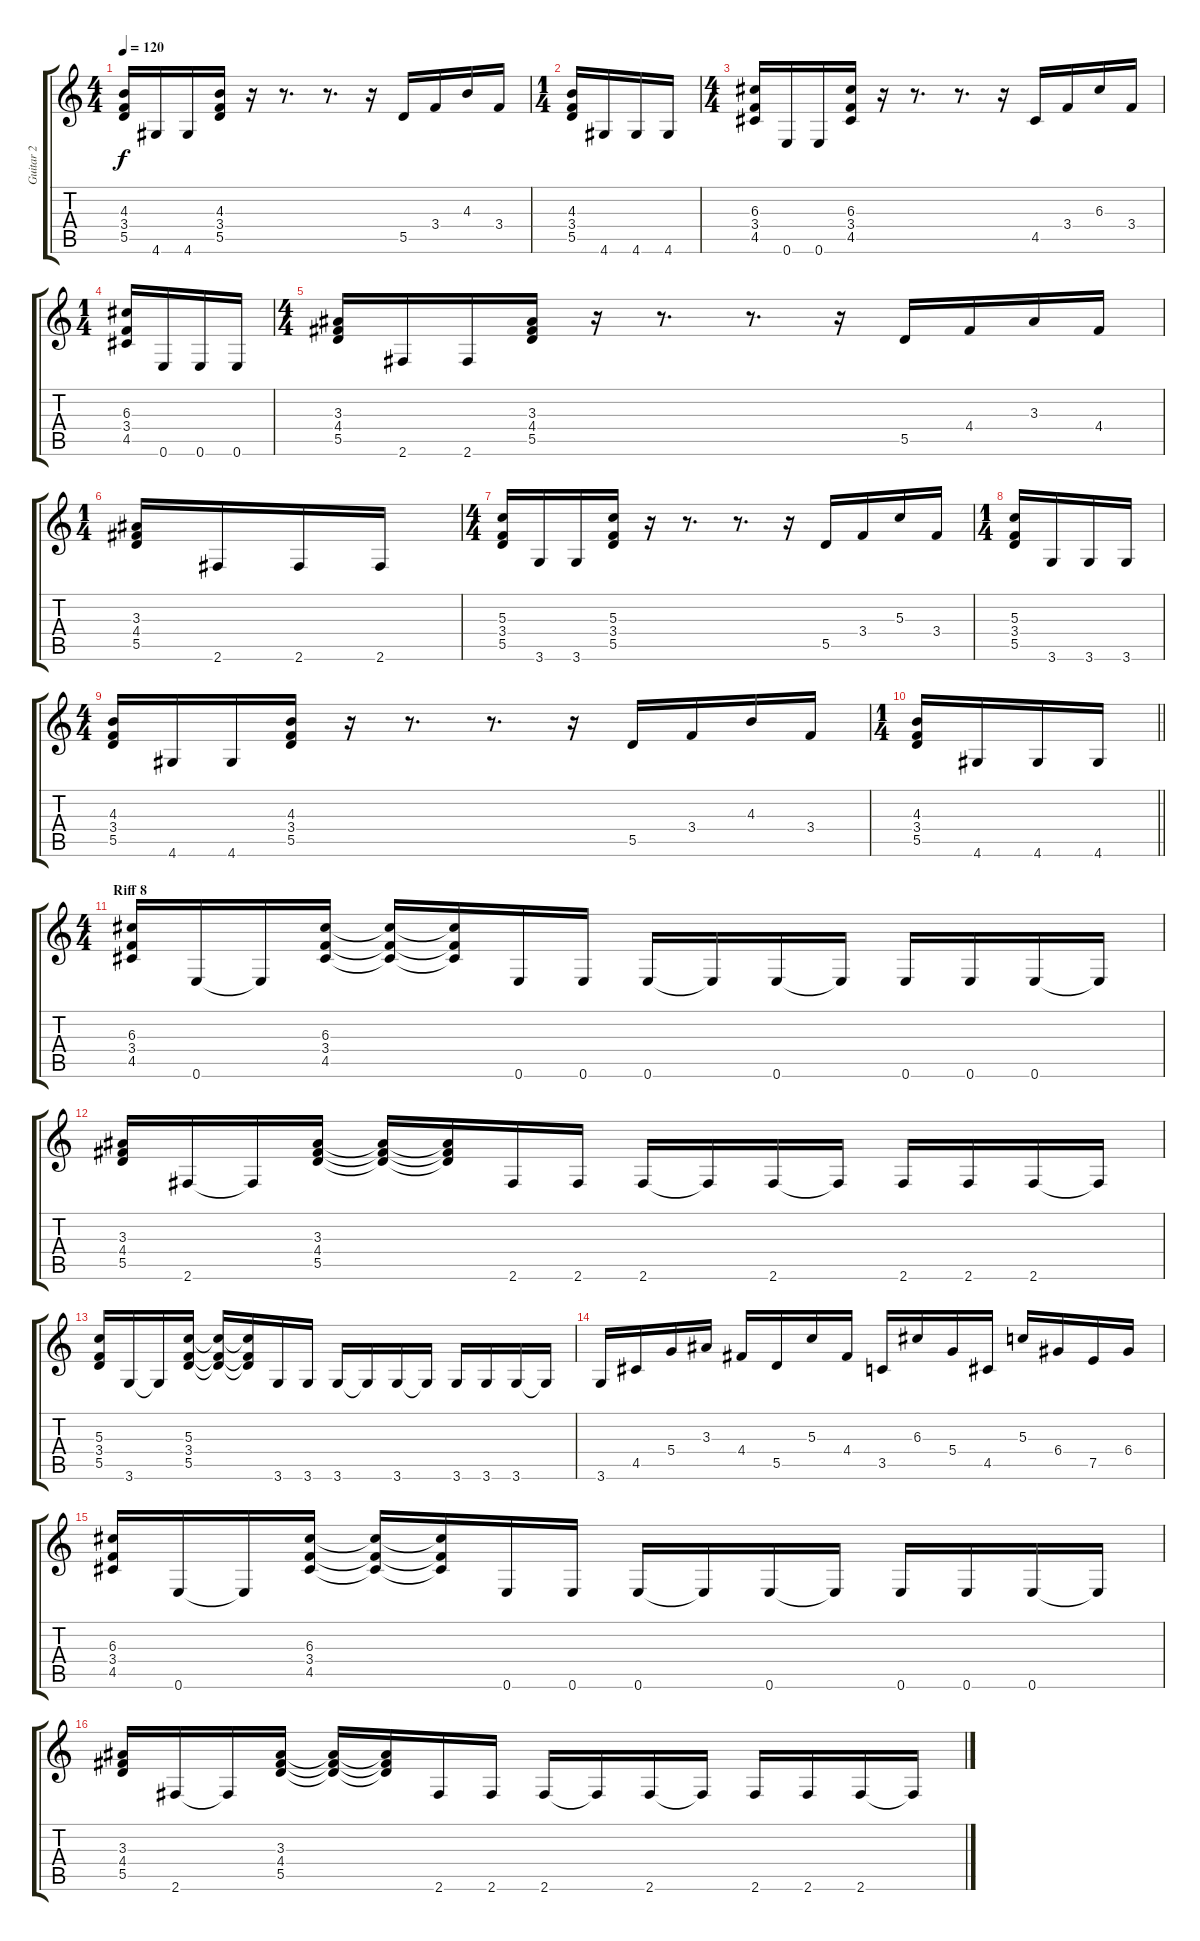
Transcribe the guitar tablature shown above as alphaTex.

\track ("Guitar 2" "Guitar 2") {instrument distortionguitar}
\staff {score tabs}
\tuning (E4 B3 G3 D3 A2 E2) {hide}
\ts (4 4)
\tempo 120
\clef g2
\ks c
(4.3 3.4 5.5).16{dy f} 4.6.16 4.6.16 (4.3 3.4 5.5).16 r.16 r.8{d} r.8{d} r.16 5.5.16 3.4.16 4.3.16 3.4.16 |
\ts (1 4)
(4.3 3.4 5.5).16 4.6.16 4.6.16 4.6.16 |
\ts (4 4)
(6.3 3.4 4.5).16 0.6.16 0.6.16 (6.3 3.4 4.5).16 r.16 r.8{d} r.8{d} r.16 4.5.16 3.4.16 6.3.16 3.4.16 |
\ts (1 4)
(6.3 3.4 4.5).16 0.6.16 0.6.16 0.6.16 |
\ts (4 4)
(3.3 4.4 5.5).16 2.6.16 2.6.16 (3.3 4.4 5.5).16 r.16 r.8{d} r.8{d} r.16 5.5.16 4.4.16 3.3.16 4.4.16 |
\ts (1 4)
(3.3 4.4 5.5).16 2.6.16 2.6.16 2.6.16 |
\ts (4 4)
(5.3 3.4 5.5).16 3.6.16 3.6.16 (5.3 3.4 5.5).16 r.16 r.8{d} r.8{d} r.16 5.5.16 3.4.16 5.3.16 3.4.16 |
\ts (1 4)
(5.3 3.4 5.5).16 3.6.16 3.6.16 3.6.16 |
\ts (4 4)
(4.3 3.4 5.5).16 4.6.16 4.6.16 (4.3 3.4 5.5).16 r.16 r.8{d} r.8{d} r.16 5.5.16 3.4.16 4.3.16 3.4.16 |
\ts (1 4)
\barLineRight lightlight
(4.3 3.4 5.5).16 4.6.16 4.6.16 4.6.16 |
\ts (4 4)
\section ("" "Riff 8")
(6.3 3.4 4.5).16 0.6.16 0.6{t}.16 (6.3 3.4 4.5).16 (6.3{t} 3.4{t} 4.5{t}).16 (6.3{t} 3.4{t} 4.5{t}).16 0.6.16 0.6.16 0.6.16 0.6{t}.16 0.6.16 0.6{t}.16 0.6.16 0.6.16 0.6.16 0.6{t}.16 |
(3.3 4.4 5.5).16 2.6.16 2.6{t}.16 (3.3 4.4 5.5).16 (3.3{t} 4.4{t} 5.5{t}).16 (3.3{t} 4.4{t} 5.5{t}).16 2.6.16 2.6.16 2.6.16 2.6{t}.16 2.6.16 2.6{t}.16 2.6.16 2.6.16 2.6.16 2.6{t}.16 |
(5.3 3.4 5.5).16 3.6.16 3.6{t}.16 (5.3 3.4 5.5).16 (5.3{t} 3.4{t} 5.5{t}).16 (5.3{t} 3.4{t} 5.5{t}).16 3.6.16 3.6.16 3.6.16 3.6{t}.16 3.6.16 3.6{t}.16 3.6.16 3.6.16 3.6.16 3.6{t}.16 |
3.6.16 4.5.16 5.4.16 3.3.16 4.4.16 5.5.16 5.3.16 4.4.16 3.5.16 6.3.16 5.4.16 4.5.16 5.3.16 6.4.16 7.5.16 6.4.16 |
(6.3 3.4 4.5).16 0.6.16 0.6{t}.16 (6.3 3.4 4.5).16 (6.3{t} 3.4{t} 4.5{t}).16 (6.3{t} 3.4{t} 4.5{t}).16 0.6.16 0.6.16 0.6.16 0.6{t}.16 0.6.16 0.6{t}.16 0.6.16 0.6.16 0.6.16 0.6{t}.16 |
(3.3 4.4 5.5).16 2.6.16 2.6{t}.16 (3.3 4.4 5.5).16 (3.3{t} 4.4{t} 5.5{t}).16 (3.3{t} 4.4{t} 5.5{t}).16 2.6.16 2.6.16 2.6.16 2.6{t}.16 2.6.16 2.6{t}.16 2.6.16 2.6.16 2.6.16 2.6{t}.16
